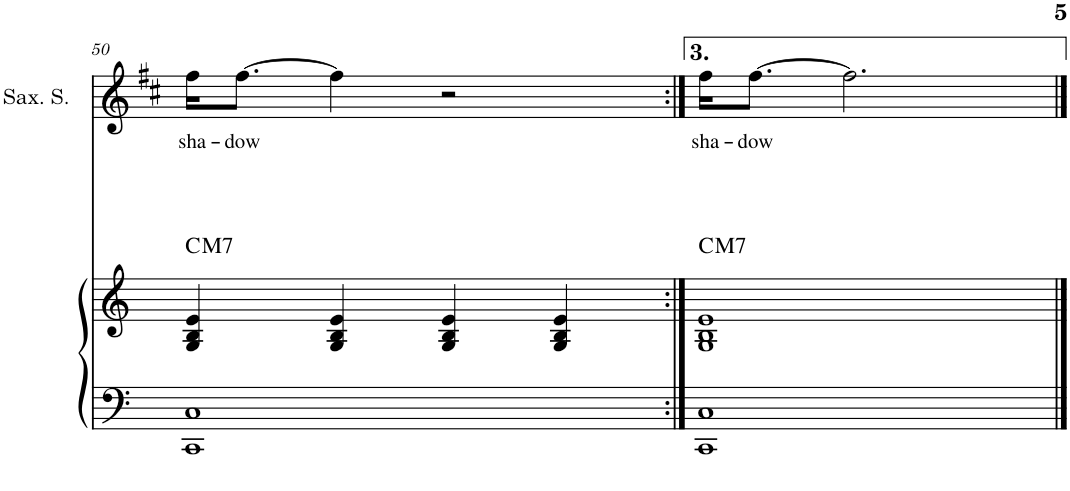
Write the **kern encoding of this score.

**kern	**kern	**harte	**kern	**text
*part2	*part2	*part2	*part1	*part1
*staff3	*staff2	*	*staff1	*staff1
*I"Piano	*	*	*I"Saxophone soprano	*
*I'Pno	*	*	*I'Sax. S.	*
!!LO:PB:g=z
*clefF4	*clefG2	*	*clefG2	*
*	*	*	*Trd1c2	*
*k[]	*k[]	*	*k[f#c#]	*
*M4/4	*M4/4	*	*M4/4	*
=50	=50	=50	=50	=50
!	!	!LO:H:kt=M7	!	!LO:LY:b
1CC 1C	4G/ 4B/ 4e/	C:maj7	16ff#\KL	sha-
!	!	!	!	!LO:LY:b
.	.	.	[8.ff#\J	-dow
.	4G/ 4B/ 4e/	.	4ff#\]	.
.	4G/ 4B/ 4e/	.	2r	.
.	4G/ 4B/ 4e/	.	.	.
=51:|!	=51:|!	=51:|!	=51:|!	=51:|!
!	!	!LO:H:kt=M7	!	!LO:LY:b
1CC 1C	1G 1B 1e	C:maj7	16ff#\KL	sha-
!	!	!	!	!LO:LY:b
.	.	.	[8.ff#\J	-dow
.	.	.	2.ff#\]	.
==	==	==	==	==
*-	*-	*-	*-	*-
